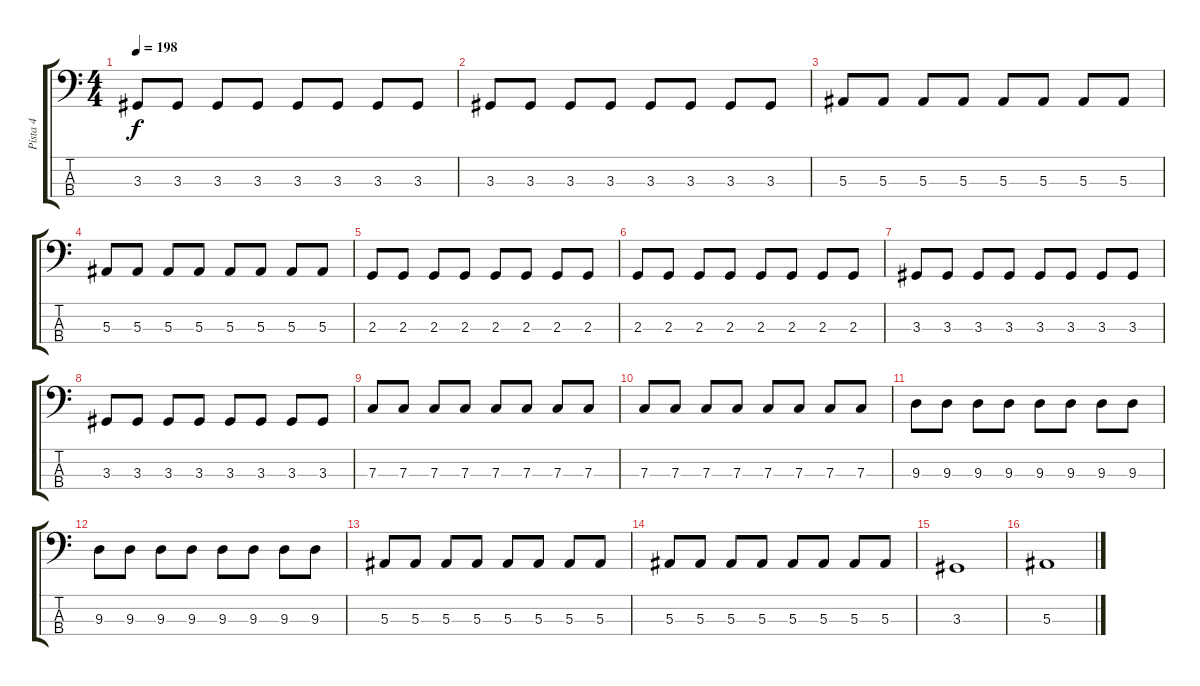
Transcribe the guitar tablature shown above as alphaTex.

\track ("Pista 4" "Pista 4") {instrument electricbassfinger}
\staff {score tabs}
\tuning (Eb2 Bb1 F1 C1) {hide}
\ts (4 4)
\tempo 198
\clef f4
\ks c
3.3.8{dy f} 3.3.8 3.3.8 3.3.8 3.3.8 3.3.8 3.3.8 3.3.8 |
3.3.8 3.3.8 3.3.8 3.3.8 3.3.8 3.3.8 3.3.8 3.3.8 |
5.3.8 5.3.8 5.3.8 5.3.8 5.3.8 5.3.8 5.3.8 5.3.8 |
5.3.8 5.3.8 5.3.8 5.3.8 5.3.8 5.3.8 5.3.8 5.3.8 |
2.3.8 2.3.8 2.3.8 2.3.8 2.3.8 2.3.8 2.3.8 2.3.8 |
2.3.8 2.3.8 2.3.8 2.3.8 2.3.8 2.3.8 2.3.8 2.3.8 |
3.3.8 3.3.8 3.3.8 3.3.8 3.3.8 3.3.8 3.3.8 3.3.8 |
3.3.8 3.3.8 3.3.8 3.3.8 3.3.8 3.3.8 3.3.8 3.3.8 |
7.3.8 7.3.8 7.3.8 7.3.8 7.3.8 7.3.8 7.3.8 7.3.8 |
7.3.8 7.3.8 7.3.8 7.3.8 7.3.8 7.3.8 7.3.8 7.3.8 |
9.3.8 9.3.8 9.3.8 9.3.8 9.3.8 9.3.8 9.3.8 9.3.8 |
9.3.8 9.3.8 9.3.8 9.3.8 9.3.8 9.3.8 9.3.8 9.3.8 |
5.3.8 5.3.8 5.3.8 5.3.8 5.3.8 5.3.8 5.3.8 5.3.8 |
5.3.8 5.3.8 5.3.8 5.3.8 5.3.8 5.3.8 5.3.8 5.3.8 |
3.3.1 |
5.3.1
